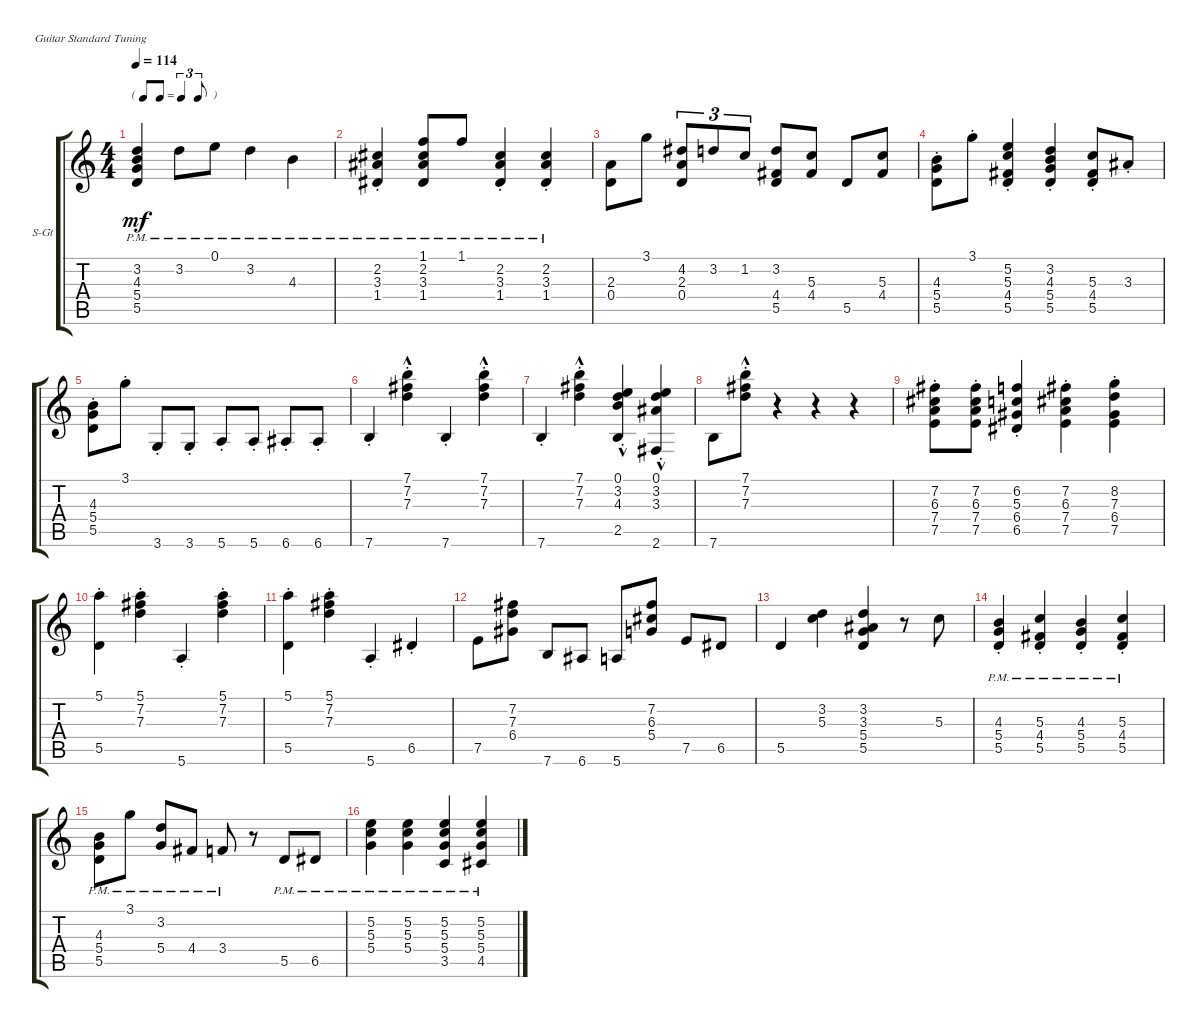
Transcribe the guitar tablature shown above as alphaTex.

\defaultSystemsLayout 4
\bracketExtendMode groupsimilarinstruments
\firstSystemTrackNameOrientation horizontal
\otherSystemsTrackNameOrientation horizontal
\track ("Steel Guitar" "S-Gt") {instrument acousticguitarsteel}
\staff {score tabs}
\tuning (E4 B3 G3 D3 A2 E2)
\ts (4 4)
\tf triplet8th
\tempo 114
\clef g2
\ks c
(5.5{pm} 5.4{pm} 4.3{pm} 3.2{pm}).4{dy mf} 3.2{pm}.8 0.1{pm}.8 3.2{pm}.4 4.3{pm}.4 |
(1.4{pm} 3.3{pm} 2.2{pm st}).4 (1.1{pm} 1.4{pm} 3.3{pm} 2.2{pm}).8 1.1{pm}.8 (2.2{pm st} 3.3{pm} 1.4{pm}).4 (1.4{pm} 3.3{pm} 2.2{pm st}).4 |
(0.4 2.3).8 3.1.8 (4.2 2.3 0.4).8{tu (3 2)} 3.2.8{tu (3 2)} 1.2.8{tu (3 2)} (3.2 4.4 5.5).8 (5.3 4.4).8 5.5.8 (4.4 5.3).8 |
(4.3{st} 5.4{st} 5.5{st}).8 3.1{st}.8 (5.3{st} 4.4{st} 5.5{st} 5.2{st}).4 (3.2{st} 4.3{st} 5.4{st} 5.5{st}).4 (5.5{st} 4.4{st} 5.3{st}).8 3.3{st}.8 |
(5.5{st} 5.4{st} 4.3{st}).8 3.1{st}.8 3.6{st}.8 3.6{st}.8 5.6{st}.8 5.6{st}.8 6.6{st}.8 6.6{st}.8 |
7.6{st}.4 (7.3{st} 7.2{st} 7.1{hac st}).4 7.6{st}.4 (7.3{st} 7.2{st} 7.1{hac st}).4 |
7.6{st}.4 (7.3{st} 7.2{st} 7.1{hac st}).4 (0.1{hac st} 3.2{hac st} 4.3{hac st} 2.5{hac st}).4 (2.6{hac st} 3.3{hac st} 3.2{hac st} 0.1{hac st}).4 |
7.6.8 (7.3 7.2 7.1{hac st}).8 r.4 r.4 r.4 |
(7.4{st} 7.5{st} 6.3{st} 7.2{st}).8 (7.2{st} 6.3{st} 7.4{st} 7.5{st}).8 (6.5{st} 6.4{st} 5.3{st} 6.2{st}).4 (7.2{st} 6.3{st} 7.4{st} 7.5{st}).4 (8.2{st} 7.3{st} 6.4{st} 7.5{st}).4 |
(5.5{st} 5.1{st}).4 (7.3{st} 7.2{st} 5.1{st}).4 5.6{st}.4 (7.3{st} 7.2{st} 5.1{st}).4 |
(5.5{st} 5.1{st}).4 (5.1{st} 7.2{st} 7.3{st}).4 5.6{st}.4 6.5{st}.4 |
7.5.8 (6.4 7.3 7.2).8 7.6.8 6.6.8 5.6.8 (5.4 6.3 7.2).8 7.5.8 6.5.8 |
5.5.4 (5.3 3.2).4 (5.5 3.3 3.2 5.4).4 r.8 5.3.8 |
(4.3{pm st} 5.4{pm st} 5.5{pm st}).4 (5.3{pm st} 4.4{pm st} 5.5{pm st}).4 (5.5{pm st} 5.4{pm st} 4.3{pm st}).4 (5.3{pm st} 4.4{pm st} 5.5{pm st}).4 |
(4.3{pm} 5.4{pm} 5.5{pm}).8 3.1{pm}.8 (3.2{pm} 5.4{pm}).8 4.4{pm}.8 3.4{pm}.8 r.8 5.5{pm}.8 6.5{pm}.8 |
(5.2{pm} 5.3{pm} 5.4{pm}).4 (5.4{pm} 5.3{pm} 5.2{pm}).4 (5.2{pm} 5.3{pm} 5.4{pm} 3.5{pm}).4 (5.4{pm} 5.3{pm} 5.2{pm} 4.5{pm}).4
